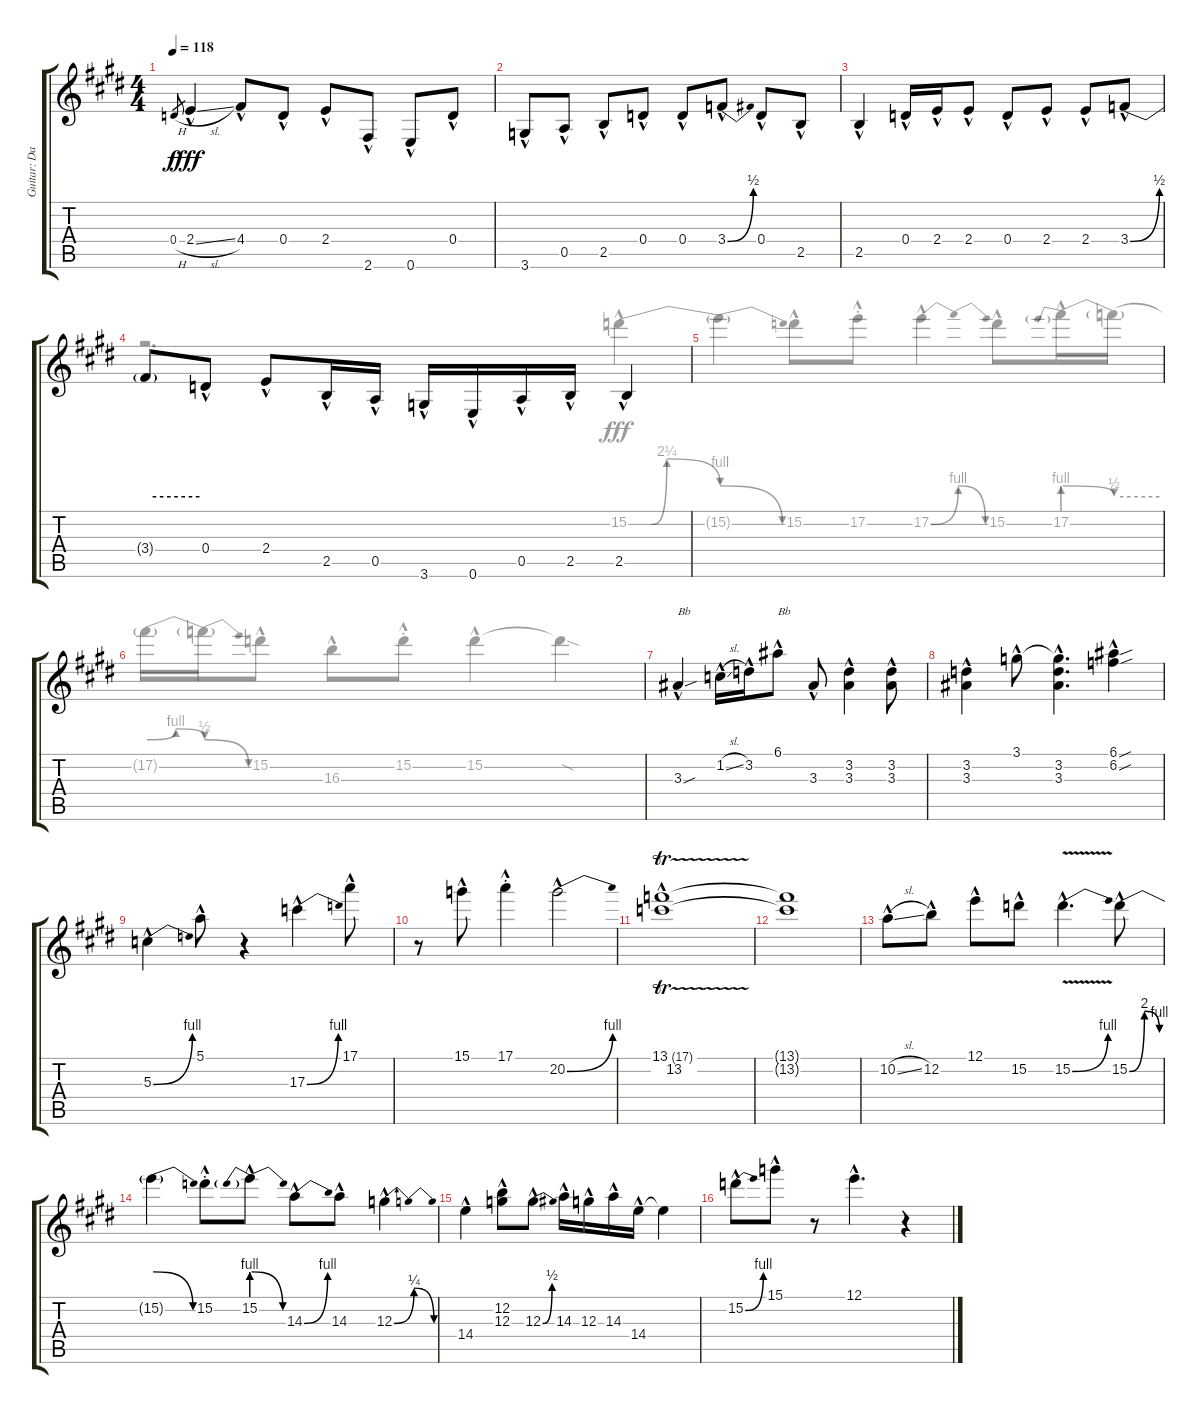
\track ("Guitar: Dave" "Guitar: Da") {instrument electricguitarclean}
\staff {score tabs}
\tuning (E4 B3 G3 D3 A2 E2) {hide}
\voice
\ts (4 4)
\tempo 118
\clef g2
\ks e
0.4{h}.8{gr dy f} 2.4{sl hac}.4{dy fff} 4.4{hac}.8 0.4{hac}.8 2.4{hac}.8 2.6{hac}.8 0.6{hac}.8 0.4{hac}.8 |
3.6{hac}.8 0.5{hac}.8 2.5{hac}.8 0.4{hac}.8 0.4{hac}.8 3.4{be (bend 0 0 60 2) hac}.8 0.4{hac}.8 2.5{hac}.8 |
2.5{hac}.4 0.4{hac}.16 2.4{hac}.16 2.4{hac}.8 0.4{hac}.8 2.4{hac}.8 2.4{hac}.8 3.4{be (bend 0 0 60 2) hac}.8 |
3.4{be (hold 0 2 60 2) t}.8 0.4{hac}.8 2.4{hac}.8 2.5{hac}.16 0.5{hac}.16 3.6{hac}.16 0.6{hac}.16 0.5{hac}.16 2.5{hac}.16 2.5{hac}.4 |
|
|
3.3{sou hac}.4{txt "Bb"} 1.2{sl hac}.16 3.2{hac}.16 6.1{hac}.8{txt "Bb"} 3.3{hac}.8 (3.2{hac} 3.3{hac}).4 (3.2{hac} 3.3{hac}).8 |
(3.2{hac} 3.3{hac}).4 3.1{hac}.8 (3.1{t} 3.2{hac} 3.3{hac}).4{d} (6.1{sou hac} 6.2{sou hac}).4 |
5.3{be (bend 0 0 60 4) hac}.4 5.1{hac}.8 r.4 17.3{be (bend 0 0 60 4) hac}.4 17.1{hac}.8 |
r.8 15.1{hac}.8 17.1{hac st}.4 20.2{be (bend 0 0 60 4) hac}.2 |
(13.1{tr (17 16) hac} 13.2{hac}).1 |
(13.1{t} 13.2{t}).1 |
10.2{sl hac}.8 12.2{hac}.8 12.1{hac}.8 15.2{hac}.8 15.2{be (bend 0 0 60 4) v hac}.4{d} 15.2{be (bendrelease 0 0 15 8 15 8 60 4) hac}.8 |
15.2{be (release 0 4 60 0) t}.4 15.2{hac st}.8 15.2{be (prebendrelease 0 4 60 0) hac}.8 14.3{be (bend 0 0 60 4) hac}.8 14.3{hac}.8 12.3{be (bendrelease 0 0 15 1 15 1 60 0) hac}.4 |
14.4{hac}.4 (12.2{hac} 12.3{hac}).8 12.3{be (bend 0 0 60 2) hac}.8 14.3{hac}.16 12.3{hac}.16 14.3{hac}.16 14.4{hac}.16 14.4{t}.4 |
15.2{be (bend 0 0 60 4) hac}.8 15.1{hac}.8 r.8 12.1{hac}.4{d} r.4
\voice
\clef g2
\ottava regular
\simile none
\ks e
|
|
|
r.2{d} 15.2{be (custom 0 0 15 0 25 9 60 4) hac}.4 |
15.2{be (release 0 4 60 0) t}.4 15.2{hac}.8 17.2{hac st}.8 17.2{be (bendrelease 0 0 20 4 35 4 60 0) hac}.4 15.2{hac}.8 17.2{be (prebendrelease 0 4 60 2) hac}.16 17.2{be (hold 0 2 60 2) t}.16 |
17.2{be (bendrelease 0 2 30 4 30 4 60 2) t}.16 17.2{be (release 0 2 60 0) t}.16 15.2{hac}.8 16.3{hac}.8 15.2{hac st}.8 15.2{hac}.4 15.2{sod t}.4 |
|
|
|
|
|
|
|
|
|
